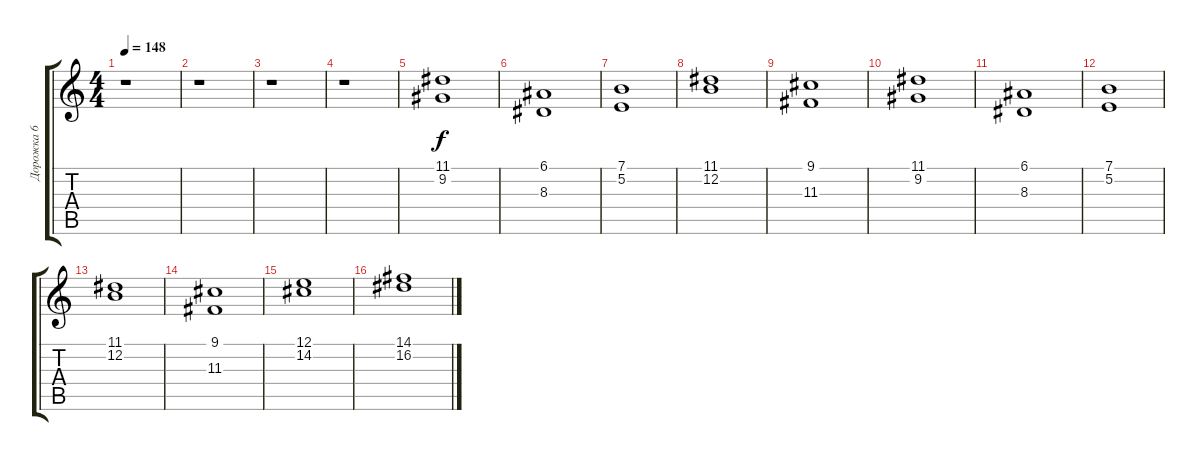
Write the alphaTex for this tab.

\track ("Дорожка 6" "Дорожка 6") {instrument stringensemble2}
\staff {score tabs}
\tuning (E4 B3 G3 D3 A2 E2) {hide}
\ts (4 4)
\tempo 148
\clef g2
\ks c
r.1{dy f} |
r.1 |
r.1 |
r.1 |
(11.1 9.2).1 |
(6.1 8.3).1 |
(7.1 5.2).1 |
(11.1 12.2).1 |
(9.1 11.3).1 |
(11.1 9.2).1 |
(6.1 8.3).1 |
(7.1 5.2).1 |
(11.1 12.2).1 |
(9.1 11.3).1 |
(12.1 14.2).1 |
(14.1 16.2).1
